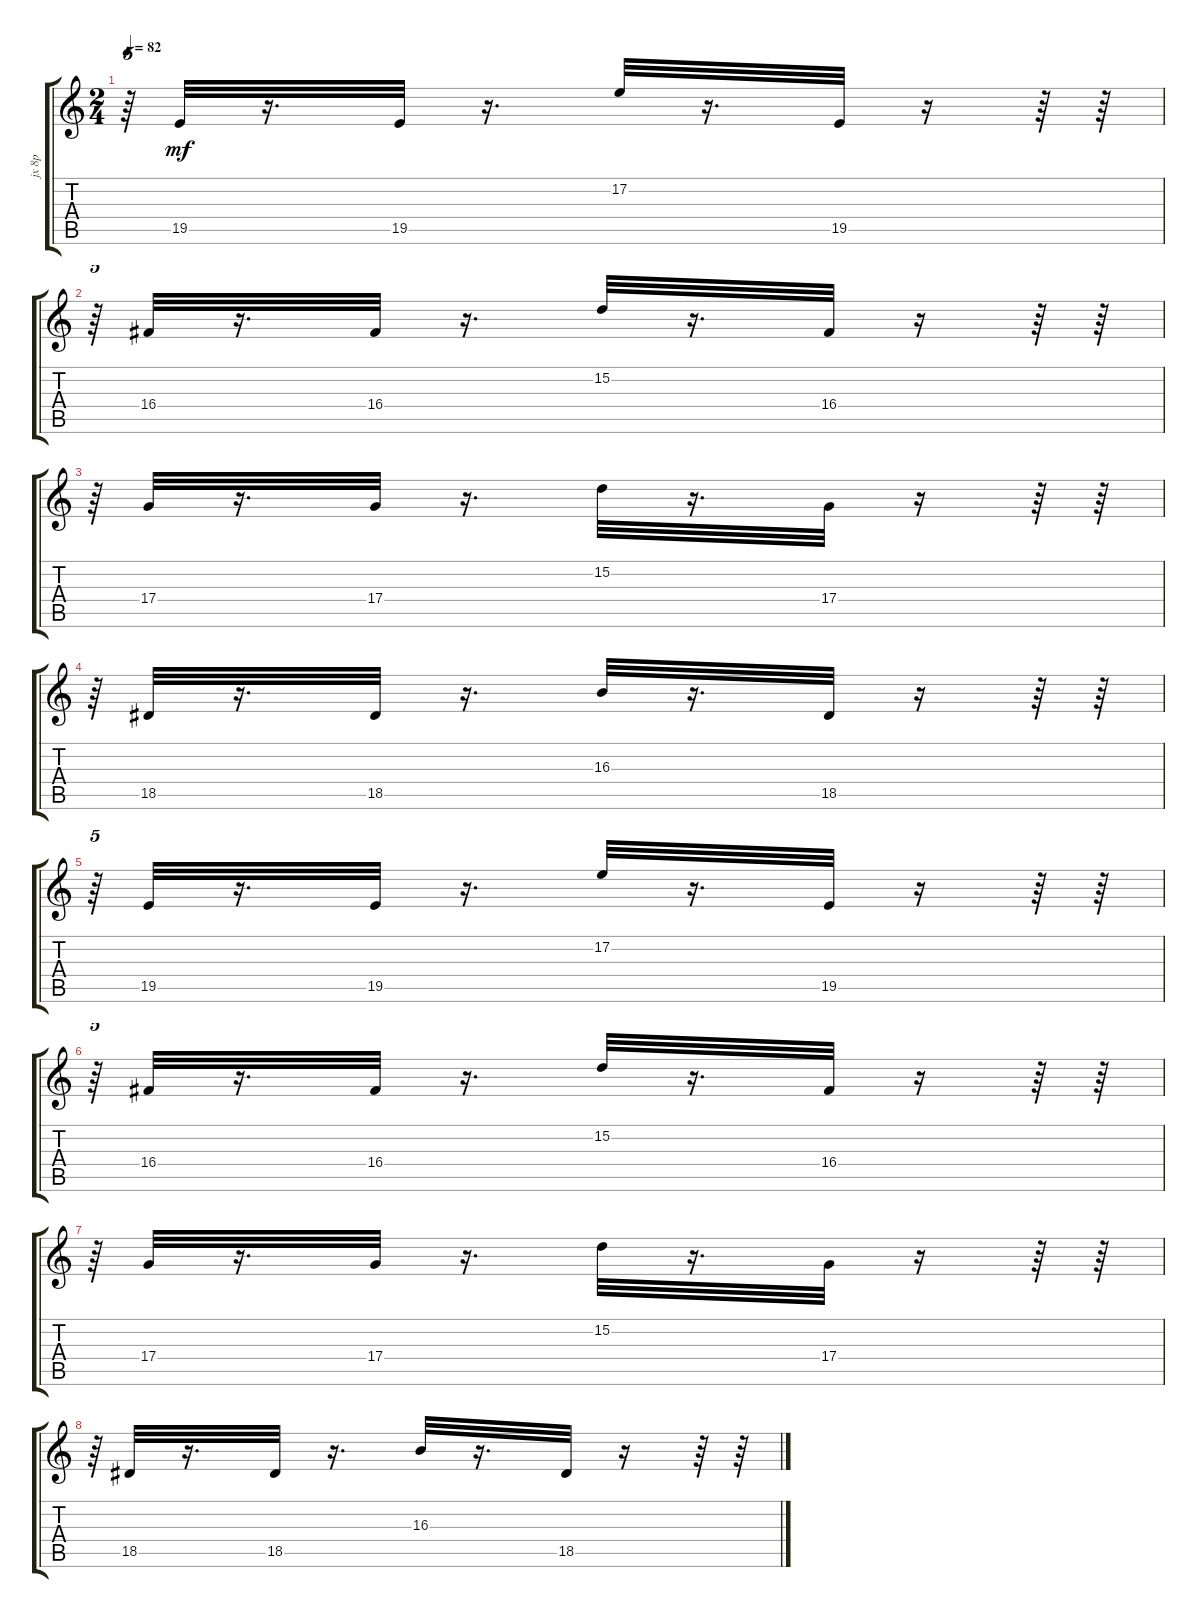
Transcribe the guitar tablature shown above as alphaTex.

\track ("jx 8p" "jx 8p") {instrument fx7echoes}
\staff {score tabs}
\tuning (E4 B3 G3 D3 A2 E2) {hide}
\ts (2 4)
\tempo 82
\clef g2
\ks c
r.64{tu (5 4) dy mf} 19.5.32 r.16{d} 19.5.32 r.16{d} 17.2.32 r.16{d} 19.5.32 r.16 r.64 r.64 |
r.64{tu (5 4)} 16.4.32 r.16{d} 16.4.32 r.16{d} 15.2.32 r.16{d} 16.4.32 r.16 r.64 r.64 |
r.64{tu (5 4)} 17.4.32 r.16{d} 17.4.32 r.16{d} 15.2.32 r.16{d} 17.4.32 r.16 r.64 r.64 |
r.64{tu (5 4)} 18.5.32 r.16{d} 18.5.32 r.16{d} 16.3.32 r.16{d} 18.5.32 r.16 r.64 r.64 |
r.64{tu (5 4)} 19.5.32 r.16{d} 19.5.32 r.16{d} 17.2.32 r.16{d} 19.5.32 r.16 r.64 r.64 |
r.64{tu (5 4)} 16.4.32 r.16{d} 16.4.32 r.16{d} 15.2.32 r.16{d} 16.4.32 r.16 r.64 r.64 |
r.64{tu (5 4)} 17.4.32 r.16{d} 17.4.32 r.16{d} 15.2.32 r.16{d} 17.4.32 r.16 r.64 r.64 |
r.64{tu (5 4)} 18.5.32 r.16{d} 18.5.32 r.16{d} 16.3.32 r.16{d} 18.5.32 r.16 r.64 r.64
